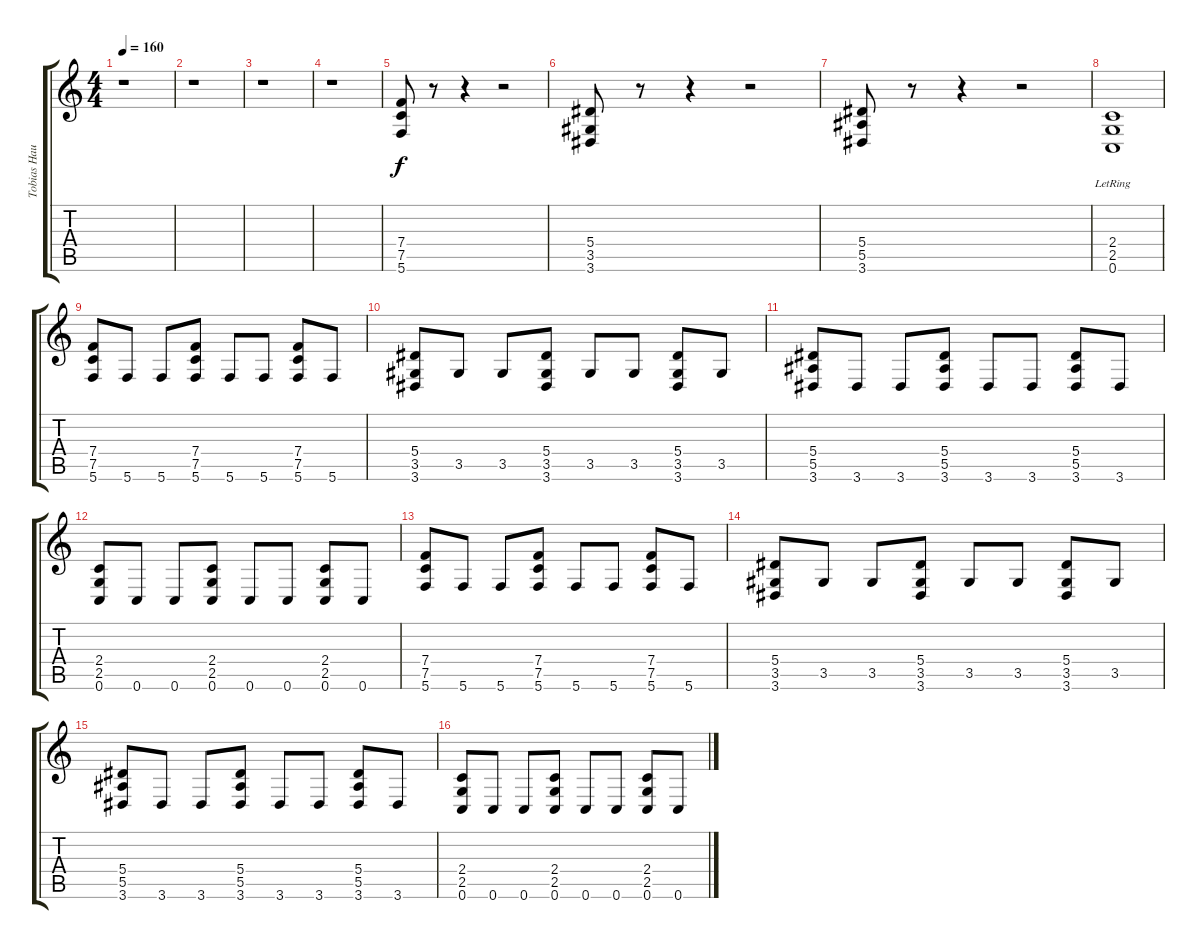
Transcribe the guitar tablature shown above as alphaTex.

\track ("Tobias Hauke" "Tobias Hau") {instrument distortionguitar}
\staff {score tabs}
\tuning (C4 G3 Eb3 Bb2 F2 C2) {hide}
\ts (4 4)
\tempo 160
\clef g2
\ks c
r.1{dy f instrument distortionguitar} |
r.1 |
r.1 |
r.1 |
(7.4 7.5 5.6).8 r.8 r.4 r.2 |
(5.4 3.5 3.6).8 r.8 r.4 r.2 |
(5.4 5.5 3.6).8 r.8 r.4 r.2 |
(2.4{lr} 2.5 0.6).1 |
(7.4 7.5 5.6).8 5.6.8 5.6.8 (7.4 7.5 5.6).8 5.6.8 5.6.8 (7.4 7.5 5.6).8 5.6.8 |
(5.4 3.5 3.6).8 3.5.8 3.5.8 (5.4 3.5 3.6).8 3.5.8 3.5.8 (5.4 3.5 3.6).8 3.5.8 |
(5.4 5.5 3.6).8 3.6.8 3.6.8 (5.4 5.5 3.6).8 3.6.8 3.6.8 (5.4 5.5 3.6).8 3.6.8 |
(2.4 2.5 0.6).8 0.6.8 0.6.8 (2.4 2.5 0.6).8 0.6.8 0.6.8 (2.4 2.5 0.6).8 0.6.8 |
(7.4 7.5 5.6).8 5.6.8 5.6.8 (7.4 7.5 5.6).8 5.6.8 5.6.8 (7.4 7.5 5.6).8 5.6.8 |
(5.4 3.5 3.6).8 3.5.8 3.5.8 (5.4 3.5 3.6).8 3.5.8 3.5.8 (5.4 3.5 3.6).8 3.5.8 |
(5.4 5.5 3.6).8 3.6.8 3.6.8 (5.4 5.5 3.6).8 3.6.8 3.6.8 (5.4 5.5 3.6).8 3.6.8 |
(2.4 2.5 0.6).8 0.6.8 0.6.8 (2.4 2.5 0.6).8 0.6.8 0.6.8 (2.4 2.5 0.6).8 0.6.8
